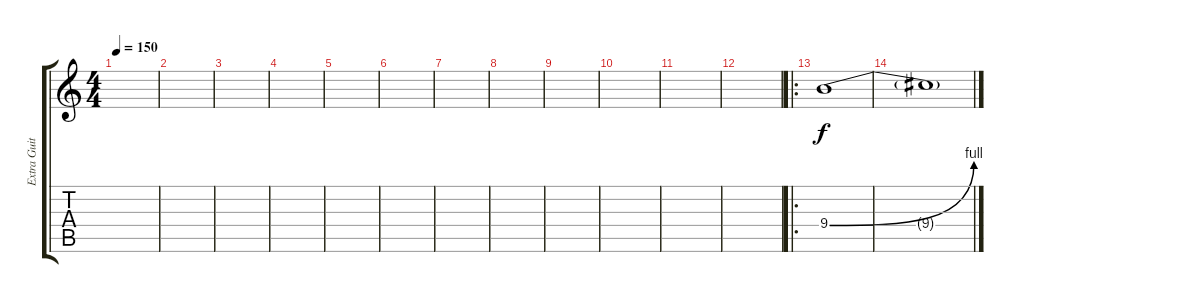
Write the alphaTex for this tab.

\track ("Extra Guitar" "Extra Guit") {instrument overdrivenguitar}
\staff {score tabs}
\tuning (E4 B3 G3 D3 A2 E2) {hide}
\ts (4 4)
\tempo 150
\clef g2
\ks c
|
|
|
|
|
|
|
|
|
|
|
|
\ro
9.4{be (bend 0 0 60 4)}.1 |
9.4{t}.1
